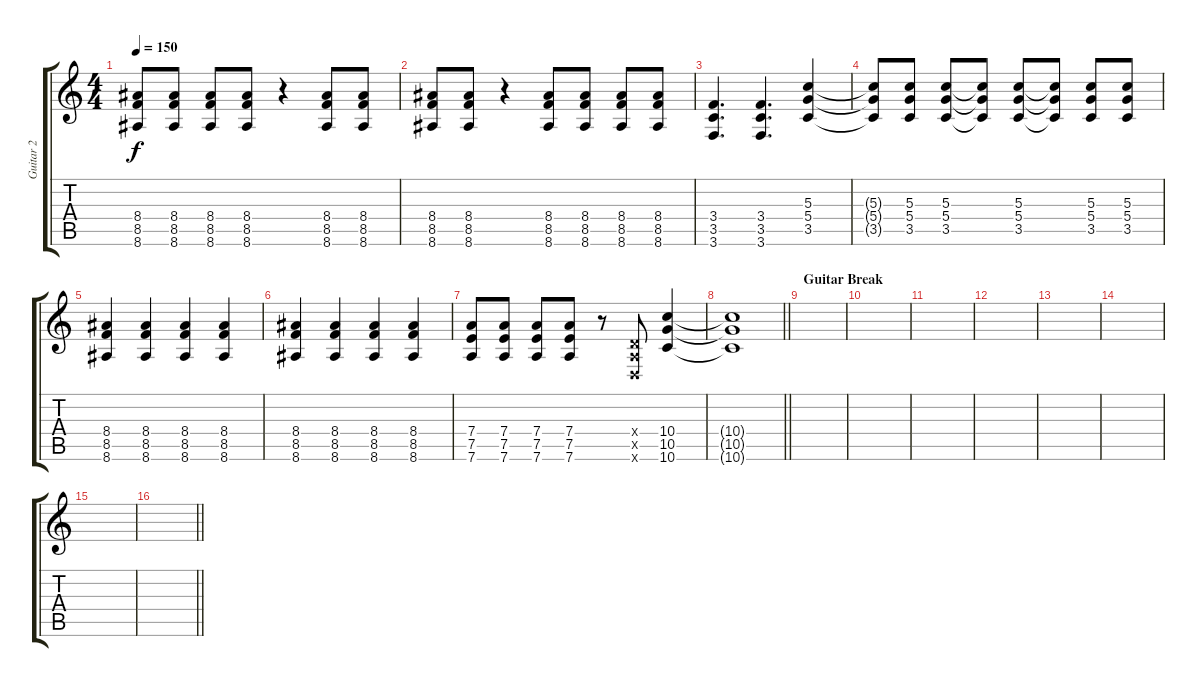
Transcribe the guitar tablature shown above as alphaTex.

\track ("Guitar 2" "Guitar 2") {instrument acousticguitarnylon}
\staff {score tabs}
\tuning (E4 B3 G3 D3 A2 D2) {hide}
\ts (4 4)
\tempo 150
\clef g2
\ks c
(8.4 8.5 8.6).8{dy f} (8.4 8.5 8.6).8 (8.4 8.5 8.6).8 (8.4 8.5 8.6).8 r.4 (8.4 8.5 8.6).8 (8.4 8.5 8.6).8 |
(8.4 8.5 8.6).8 (8.4 8.5 8.6).8 r.4 (8.4 8.5 8.6).8 (8.4 8.5 8.6).8 (8.4 8.5 8.6).8 (8.4 8.5 8.6).8 |
(3.4 3.5 3.6).4{d} (3.4 3.5 3.6).4{d} (5.3 5.4 3.5).4 |
(5.3{t} 5.4{t} 3.5{t}).8 (5.3 5.4 3.5).8 (5.3 5.4 3.5).8 (5.3{t} 5.4{t} 3.5{t}).8 (5.3 5.4 3.5).8 (5.3{t} 5.4{t} 3.5{t}).8 (5.3 5.4 3.5).8 (5.3 5.4 3.5).8 |
(8.4 8.5 8.6).4 (8.4 8.5 8.6).4 (8.4 8.5 8.6).4 (8.4 8.5 8.6).4 |
(8.4 8.5 8.6).4 (8.4 8.5 8.6).4 (8.4 8.5 8.6).4 (8.4 8.5 8.6).4 |
(7.4 7.5 7.6).8 (7.4 7.5 7.6).8 (7.4 7.5 7.6).8 (7.4 7.5 7.6).8 r.8 (0.4{x} 0.5{x} 0.6{x}).8 (10.4 10.5 10.6).4 |
\barLineRight lightlight
(10.4{t} 10.5{t} 10.6{t}).1 |
\section ("" "Guitar Break")
|
|
|
|
|
|
|
\barLineRight lightlight
